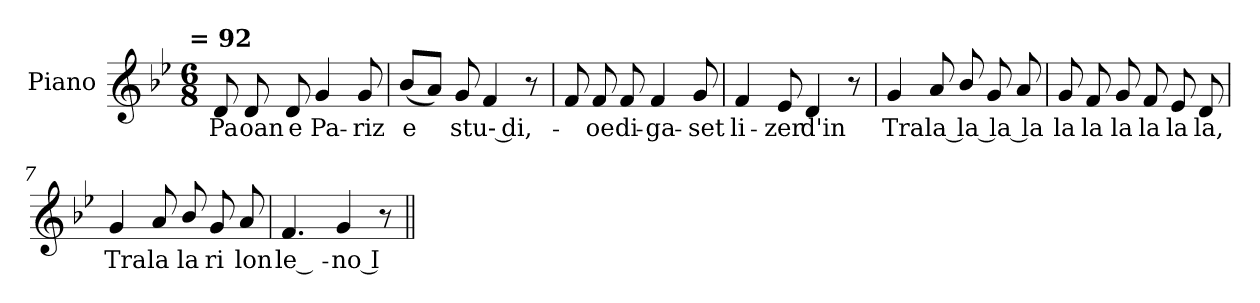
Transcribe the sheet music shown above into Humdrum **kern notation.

**kern	**text
*part1	*part1
*staff1	*staff1
*I"Piano	*
*I'Pno	*
*clefG2	*
*k[b-e-]	*
!!LO:TX:omd:t= = 92
*M6/8	*
=1	=1
8d/	Pa
8d/	oan
8d/	e
4g/	Pa-
8g/	-riz
=2	=2
(8b-/L	e
8a/J)	.
8g/	stu- di,-
4f/	.
8r	.
!!LO:LB:g=z
=3	=3
8f/	.
8f/	-oe
8f/	di-
4f/	-ga-
8g/	-set
=4	=4
4f/	li-
8e-/	-zer
4d/	d'in
8r	.
=5	=5
4g/	Tra
8a/	la la la la
8b-/	.
8g/	.
8a/	.
!!LO:LB:g=z
=6	=6
8g/	la
8f/	la
8g/	la
8f/	la
8e-/	la
8d/	la,
=7	=7
4g/	Tra
8a/	la
8b-/	la
8g/	ri
8a/	lon
=8	=8
4.f/	le ­-
4g/	-no I
8r	.
=||	=||
*-	*-
